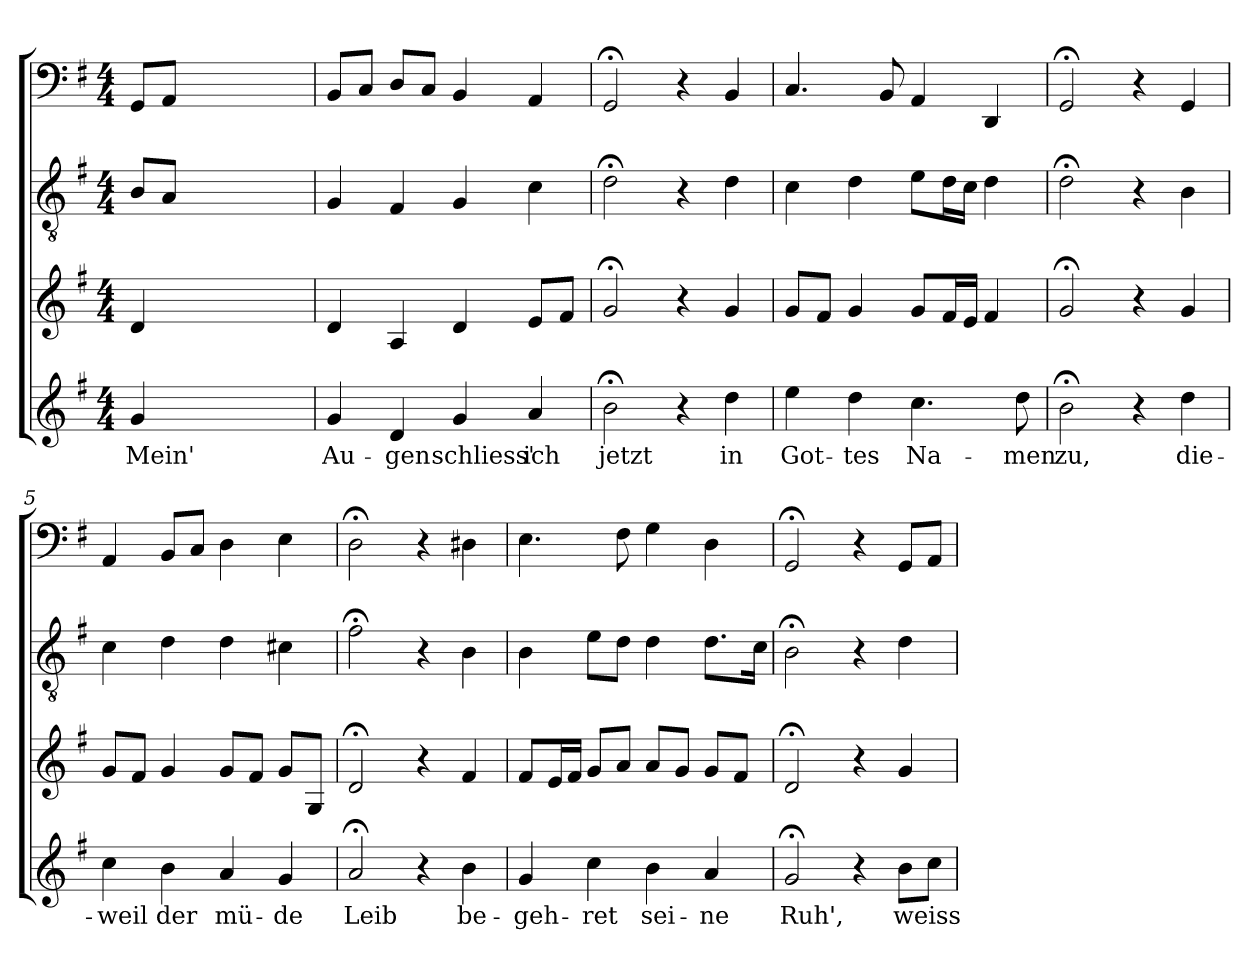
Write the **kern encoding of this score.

**kern	**text	**kern	**kern	**kern
*part4	*part4	*part3	*part2	*part1
*staff4	*staff4	*staff3	*staff2	*staff1
*clefG2	*	*clefG2	*clefGv2	*clefF4
*k[f#]	*	*k[f#]	*k[f#]	*k[f#]
*G:	*	*G:	*G:	*G:
*M4/4	*	*M4/4	*M4/4	*M4/4
=	=	=	=	=
4g/	Mein'	4d/	8B/L	8GG/L
.	.	.	8A/J	8AA/J
2ryy	.	2ryy	2ryy	2ryy
4ryy	.	4ryy	4ryy	4ryy
=1	=1	=1	=1	=1
4g/	Au-	4d/	4G/	8BB/L
.	.	.	.	8C/J
4d/	-gen	4A/	4F#/	8D/L
.	.	.	.	8C/J
4g/	schliess'	4d/	4G/	4BB/
4a/	ich	8e/L	4c\	4AA/
.	.	8f#/J	.	.
=2	=2	=2	=2	=2
2b;<\	jetzt	2g;</	2d;<\	2GG;</
4r	.	4r	4r	4r
4dd\	in	4g/	4d\	4BB/
=3	=3	=3	=3	=3
4ee\	Got-	8g/L	4c\	4.C/
.	.	8f#/J	.	.
4dd\	-tes	4g/	4d\	.
.	.	.	.	8BB/
4.cc\	Na-	8g/L	8e\L	4AA/
.	.	16f#/L	16d\L	.
.	.	16e/JJ	16c\JJ	.
.	.	4f#/	4d\	4DD/
8dd\	-men	.	.	.
=4	=4	=4	=4	=4
2b;<\	zu,	2g;</	2d;<\	2GG;</
4r	.	4r	4r	4r
4dd\	die-	4g/	4B\	4GG/
=5	=5	=5	=5	=5
4cc\	-weil	8g/L	4c\	4AA/
.	.	8f#/J	.	.
4b\	der	4g/	4d\	8BB/L
.	.	.	.	8C/J
4a/	mü-	8g/L	4d\	4D\
.	.	8f#/J	.	.
4g/	-de	8g/L	4c#X\	4E\
.	.	8G/J	.	.
=6	=6	=6	=6	=6
2a;</	Leib	2d;</	2f#;<\	2D;<\
4r	.	4r	4r	4r
4b\	be-	4f#/	4B\	4D#X\
=7	=7	=7	=7	=7
4g/	-geh-	8f#/L	4B\	4.E\
.	.	16e/L	.	.
.	.	16f#/JJ	.	.
4cc\	-ret	8g/L	8e\L	.
.	.	8a/J	8d\J	8F#\
4b\	sei-	8a/L	4d\	4G\
.	.	8g/J	.	.
4a/	-ne	8g/L	8.d\L	4D\
.	.	8f#/J	.	.
.	.	.	16c\Jk	.
=8	=8	=8	=8	=8
2g;</	Ruh',	2d;</	2B;<\	2GG;</
4r	.	4r	4r	4r
8b\L	weiss	4g/	4d\	8GG/L
8cc\J	.	.	.	8AA/J
=	=	=	=	=
*-	*-	*-	*-	*-
